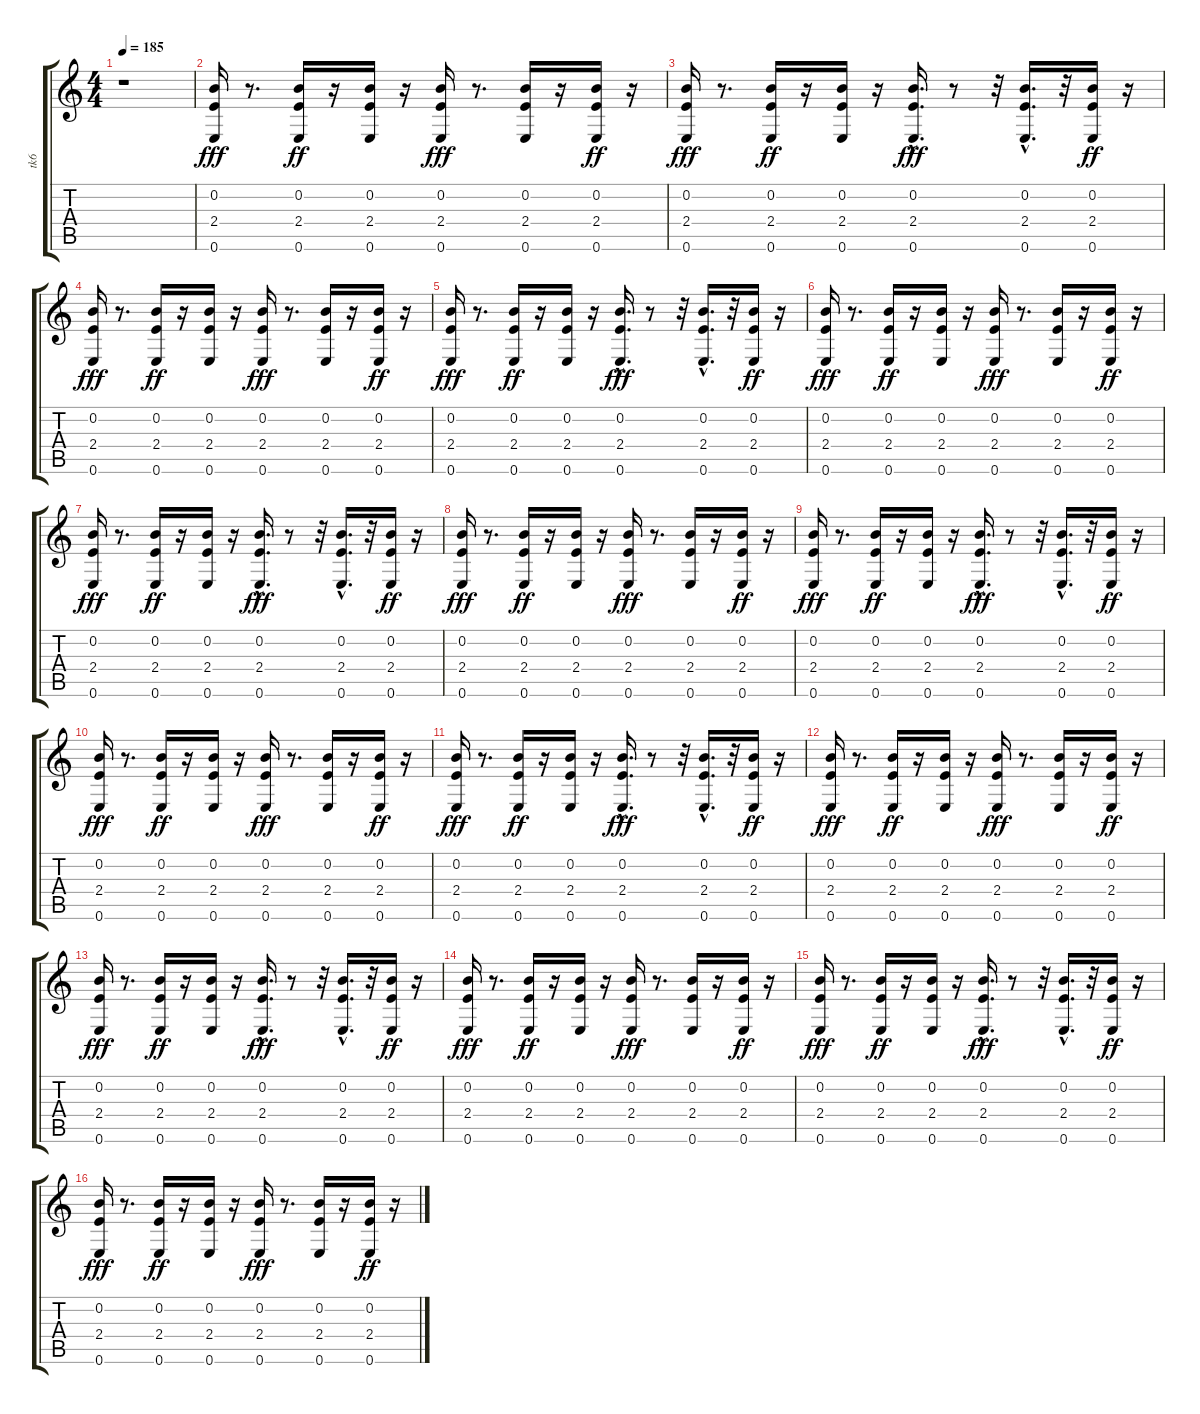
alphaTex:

\track ("tk6" "tk6") {instrument electricguitarmuted}
\staff {score tabs}
\tuning (E4 B3 G3 D3 A2 E2) {hide}
\ts (4 4)
\tempo 185
\clef g2
\ks c
r.1{dy fff} |
(0.2 2.4 0.6).16{balance 15} r.8{d} (0.2 2.4 0.6).16{dy ff} r.16 (0.2 2.4 0.6).16 r.16 (0.2 2.4 0.6).16{dy fff} r.8{d} (0.2 2.4 0.6).16 r.16 (0.2 2.4 0.6).16{dy ff} r.16 |
(0.2 2.4 0.6).16{dy fff} r.8{d} (0.2 2.4 0.6).16{dy ff} r.16 (0.2 2.4 0.6).16 r.16 (0.2{hac} 2.4 0.6).16{d dy fff} r.8 r.32 (0.2 2.4{hac} 0.6{hac}).16{d} r.32 (0.2 2.4 0.6).16{dy ff} r.16 |
(0.2 2.4 0.6).16{dy fff} r.8{d} (0.2 2.4 0.6).16{dy ff} r.16 (0.2 2.4 0.6).16 r.16 (0.2 2.4 0.6).16{dy fff} r.8{d} (0.2 2.4 0.6).16 r.16 (0.2 2.4 0.6).16{dy ff} r.16 |
(0.2 2.4 0.6).16{dy fff} r.8{d} (0.2 2.4 0.6).16{dy ff} r.16 (0.2 2.4 0.6).16 r.16 (0.2{hac} 2.4 0.6).16{d dy fff} r.8 r.32 (0.2 2.4{hac} 0.6{hac}).16{d} r.32 (0.2 2.4 0.6).16{dy ff} r.16 |
(0.2 2.4 0.6).16{dy fff} r.8{d} (0.2 2.4 0.6).16{dy ff} r.16 (0.2 2.4 0.6).16 r.16 (0.2 2.4 0.6).16{dy fff} r.8{d} (0.2 2.4 0.6).16 r.16 (0.2 2.4 0.6).16{dy ff} r.16 |
(0.2 2.4 0.6).16{dy fff} r.8{d} (0.2 2.4 0.6).16{dy ff} r.16 (0.2 2.4 0.6).16 r.16 (0.2{hac} 2.4 0.6).16{d dy fff} r.8 r.32 (0.2 2.4{hac} 0.6{hac}).16{d} r.32 (0.2 2.4 0.6).16{dy ff} r.16 |
(0.2 2.4 0.6).16{dy fff} r.8{d} (0.2 2.4 0.6).16{dy ff} r.16 (0.2 2.4 0.6).16 r.16 (0.2 2.4 0.6).16{dy fff} r.8{d} (0.2 2.4 0.6).16 r.16 (0.2 2.4 0.6).16{dy ff} r.16 |
(0.2 2.4 0.6).16{dy fff} r.8{d} (0.2 2.4 0.6).16{dy ff} r.16 (0.2 2.4 0.6).16 r.16 (0.2{hac} 2.4 0.6).16{d dy fff} r.8 r.32 (0.2 2.4{hac} 0.6{hac}).16{d} r.32 (0.2 2.4 0.6).16{dy ff} r.16 |
(0.2 2.4 0.6).16{dy fff} r.8{d} (0.2 2.4 0.6).16{dy ff} r.16 (0.2 2.4 0.6).16 r.16 (0.2 2.4 0.6).16{dy fff} r.8{d} (0.2 2.4 0.6).16 r.16 (0.2 2.4 0.6).16{dy ff} r.16 |
(0.2 2.4 0.6).16{dy fff} r.8{d} (0.2 2.4 0.6).16{dy ff} r.16 (0.2 2.4 0.6).16 r.16 (0.2{hac} 2.4 0.6).16{d dy fff} r.8 r.32 (0.2 2.4{hac} 0.6{hac}).16{d} r.32 (0.2 2.4 0.6).16{dy ff} r.16 |
(0.2 2.4 0.6).16{dy fff} r.8{d} (0.2 2.4 0.6).16{dy ff} r.16 (0.2 2.4 0.6).16 r.16 (0.2 2.4 0.6).16{dy fff} r.8{d} (0.2 2.4 0.6).16 r.16 (0.2 2.4 0.6).16{dy ff} r.16 |
(0.2 2.4 0.6).16{dy fff} r.8{d} (0.2 2.4 0.6).16{dy ff} r.16 (0.2 2.4 0.6).16 r.16 (0.2{hac} 2.4 0.6).16{d dy fff} r.8 r.32 (0.2 2.4{hac} 0.6{hac}).16{d} r.32 (0.2 2.4 0.6).16{dy ff} r.16 |
(0.2 2.4 0.6).16{dy fff} r.8{d} (0.2 2.4 0.6).16{dy ff} r.16 (0.2 2.4 0.6).16 r.16 (0.2 2.4 0.6).16{dy fff} r.8{d} (0.2 2.4 0.6).16 r.16 (0.2 2.4 0.6).16{dy ff} r.16 |
(0.2 2.4 0.6).16{dy fff} r.8{d} (0.2 2.4 0.6).16{dy ff} r.16 (0.2 2.4 0.6).16 r.16 (0.2{hac} 2.4 0.6).16{d dy fff} r.8 r.32 (0.2 2.4{hac} 0.6{hac}).16{d} r.32 (0.2 2.4 0.6).16{dy ff} r.16 |
(0.2 2.4 0.6).16{dy fff} r.8{d} (0.2 2.4 0.6).16{dy ff} r.16 (0.2 2.4 0.6).16 r.16 (0.2 2.4 0.6).16{dy fff} r.8{d} (0.2 2.4 0.6).16 r.16 (0.2 2.4 0.6).16{dy ff} r.16
